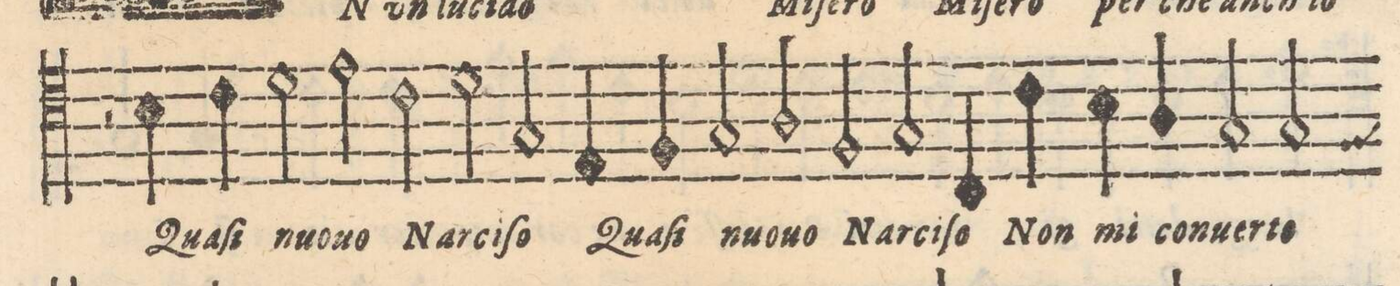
**kern	**text
*I"SESTO	*
*clefC4	*
*k[]	*
*met(c)	*
*M4/4	*
2r	.
4B\	Qua-
4c\	-ſi
=28-	=28-
2d\	nuo-
2e\	-uo
=29-	=29-
2c\	Nar-
2d\	-ci-
=30-	=30-
2G/	-ſo
4E/	Qua-
4F/	-ſi
=31-	=31-
2G/	nuo-
2A/	-uo
=32-	=32-
2F/	Nar-
2G/	-ci-
=33-	=33-
4C/	-ſo
4c\	Non
4B\	mi
4A/	con-
=34-	=34-
2G/	-uer-
2G/	-to
=35-	=35-
*-	*-
